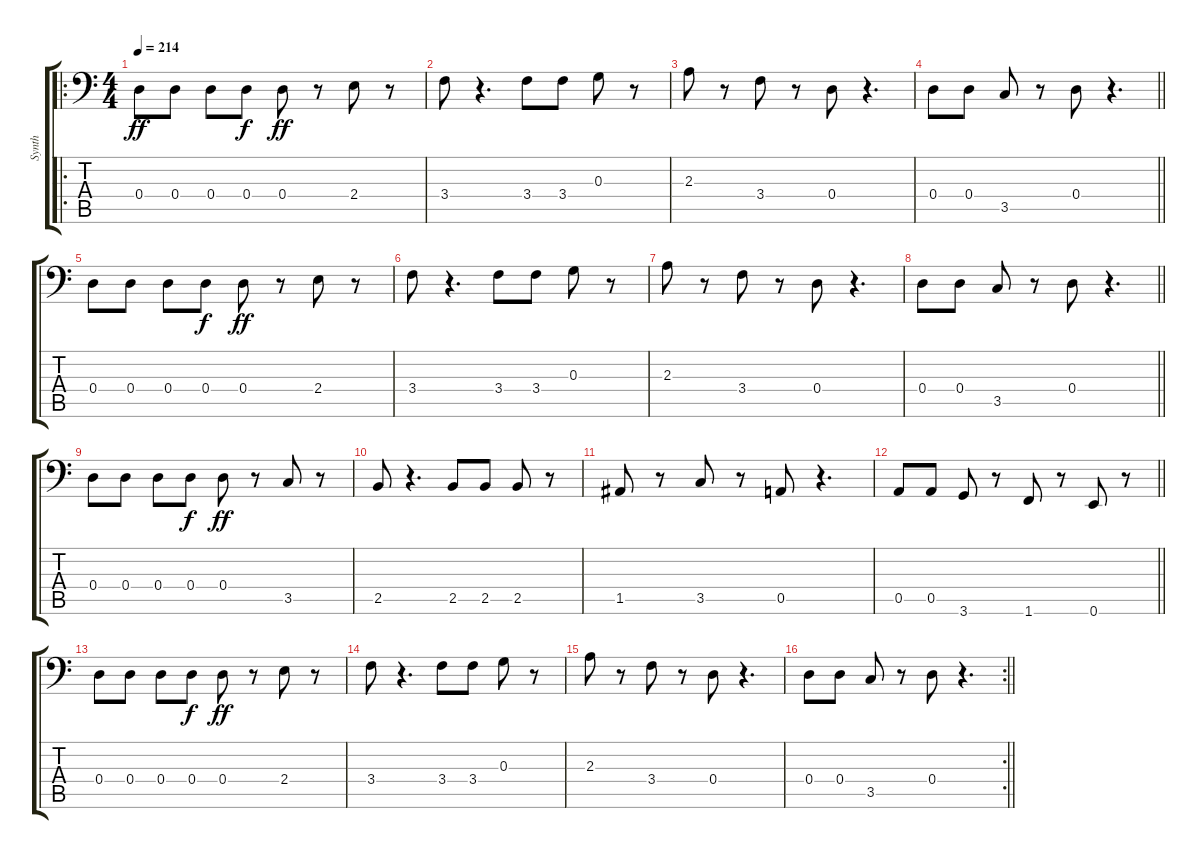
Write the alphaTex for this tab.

\track ("Synth" "Synth") {instrument synthbass1}
\staff {score tabs}
\tuning (E3 B2 G2 D2 A1 E1) {hide}
\ro
\ts (4 4)
\section ("" "")
\tempo 214
\clef f4
\ks c
0.4.8{dy ff instrument synthbass1} 0.4.8 0.4.8 0.4.8{dy f} 0.4.8{dy ff} r.8 2.4.8 r.8 |
3.4.8 r.4{d} 3.4.8 3.4.8 0.3.8 r.8 |
2.3.8 r.8 3.4.8 r.8 0.4.8 r.4{d} |
\barLineRight lightlight
0.4.8 0.4.8 3.5.8 r.8 0.4.8 r.4{d} |
0.4.8 0.4.8 0.4.8 0.4.8{dy f} 0.4.8{dy ff} r.8 2.4.8 r.8 |
3.4.8 r.4{d} 3.4.8 3.4.8 0.3.8 r.8 |
2.3.8 r.8 3.4.8 r.8 0.4.8 r.4{d} |
\barLineRight lightlight
0.4.8 0.4.8 3.5.8 r.8 0.4.8 r.4{d} |
0.4.8 0.4.8 0.4.8 0.4.8{dy f} 0.4.8{dy ff} r.8 3.5.8 r.8 |
2.5.8 r.4{d} 2.5.8 2.5.8 2.5.8 r.8 |
1.5.8 r.8 3.5.8 r.8 0.5.8 r.4{d} |
\barLineRight lightlight
0.5.8 0.5.8 3.6.8 r.8 1.6.8 r.8 0.6.8 r.8 |
0.4.8 0.4.8 0.4.8 0.4.8{dy f} 0.4.8{dy ff} r.8 2.4.8 r.8 |
3.4.8 r.4{d} 3.4.8 3.4.8 0.3.8 r.8 |
2.3.8 r.8 3.4.8 r.8 0.4.8 r.4{d} |
\rc 2
\barLineRight lightlight
0.4.8 0.4.8 3.5.8 r.8 0.4.8 r.4{d}
